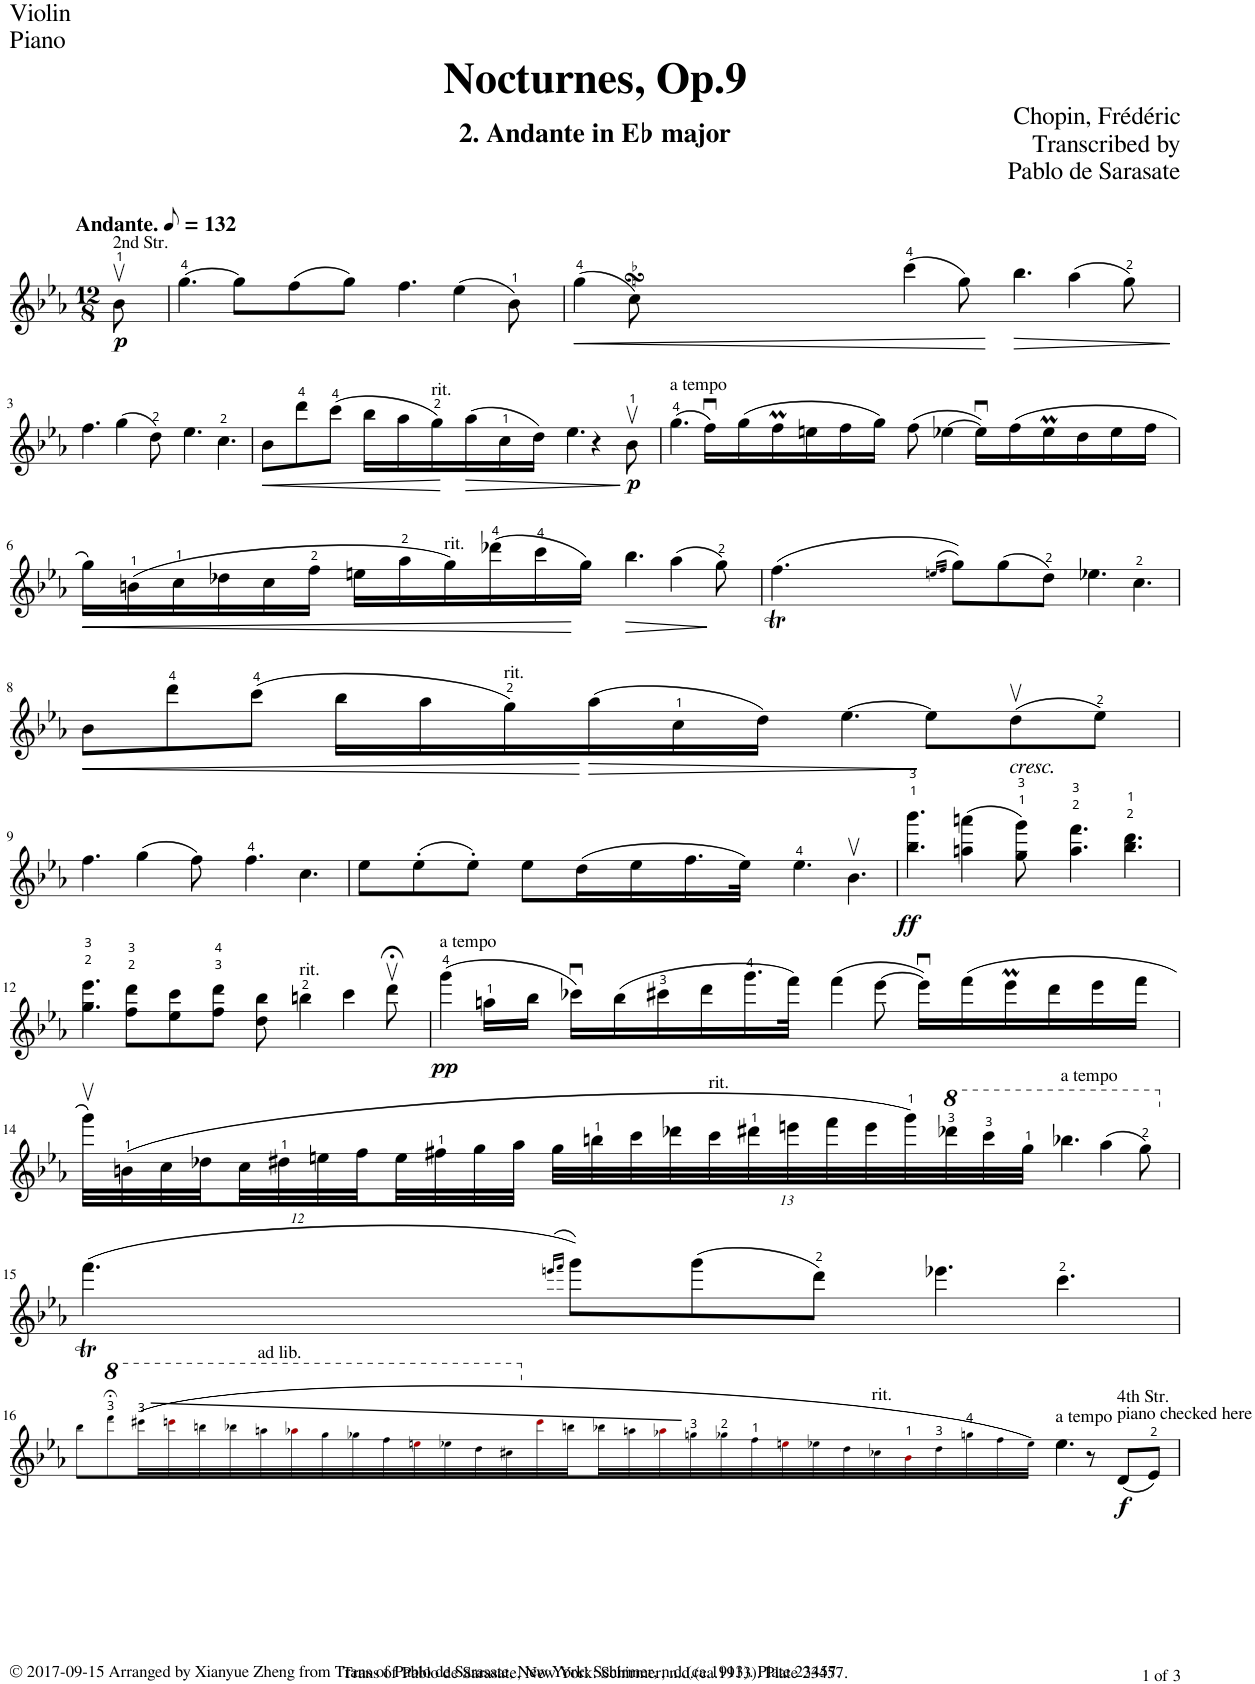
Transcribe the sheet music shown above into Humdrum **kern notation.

**kern	**dynam
*part1	*part1
*staff1	*staff1
*I"Violin	*
*I'Vln	*
*clefG2	*
*k[b-e-a-]	*
*M12/8	*
*MM66	*
=	=
!LO:TX:a:B:t=Andante.	!
!LO:TX:a:t=2nd Str.	!
!	!LO:DY:b
8b-v\	p
=1	=1
[4.gg\	.
8gg\L]	.
(8ff\	.
8gg\J)	.
4.ff\	.
(4ee-\	.
8b-\)	.
=2	=2
!	!LO:HP:b
*^	*
(4gg\	4ryy	<
8ccsSSS\)	16cc!LL	.
.	64dd-X!LL	.
.	64cc!	.
.	64bn!	.
.	64cc!JJJJ	.
(4ccc\	1ryy	.
8gg\)	.	[
!	!	!LO:HP:b
4.bb-\	.	>
(4aa-\	.	.
8gg\)	8ryy	.
*v	*v	*
.	]
!!LO:LB:g=z
=3	=3
4.ff\	.
(4gg\	.
8dd\)	.
4.ee-\	.
4.cc\	.
=4	=4
!	!LO:HP:b
8b-\L	<
8ddd\	.
(8ccc\J	.
16bb-\LL	.
16aa-\	.
!LO:TX:a:t=rit.	!
16gg\)	[
!	!LO:HP:b
(16aa-\	>
16cc\	.
16dd\JJ)	.
4.ee-\	]
4r	.
!	!LO:DY:b
8b-v\	p
=5	=5
!LO:TX:a:t=a tempo	!
(4.gg\	.
16ffu\LL)	.
(16gg\	.
16ffM\	.
16een\	.
16ff\	.
16gg\JJ)	.
(8ff\	.
[4ee-X\	.
16ee-u\LL])	.
(16ff\	.
16ee-M\	.
16dd\	.
16ee-\	.
16ff\JJ	.
!!LO:LB:g=z
=6	=6
!	!LO:HP:b
16gg\LL)	<
(16bn\	.
16cc\	.
16dd-X\	.
16cc\	.
16ff\JJ	.
16een\LL	.
16aa-\	.
!LO:TX:a:t=rit.	!
16gg\)	.
(16ddd-X\	.
16ccc\	.
16gg\JJ)	[
!	!LO:HP:b
4.bb-\	>
(4aa-\	.
8gg\)	]
=7	=7
*^	*
(4.ff\	(4ffT!	.
.	16ff!LL	.
.	(32ee!L	.
.	32ff!JJJ	.
(16qeen/LL	.	.
16qff/JJ	.	.
((8gg\L))	1ryy	.
(8gg\	.	.
8dd\J)	.	.
4.ee-X\	.	.
4.cc\	.	.
.	8ryy	.
!!LO:LB:g=z	!!
=8	=8	=8
!	!	!LO:HP:b
*v	*v	*
8b-\L	<
8ddd\	.
8ccc\J	.
16bb-\LL	.
16aa-\	.
!LO:TX:a:t=rit.	!
16gg\)	.
!	!LO:HP:n=1:b
(16aa-\	[ >
16cc\	.
16dd\JJ)	.
[4.ee-\	.
8ee-\L]	]
!LO:TX:b:i:t=cresc.	!
(8ddv\	.
8ee-\J)	.
!!LO:LB:g=z
=9	=9
4.ff\	.
(4gg\	.
8ff\)	.
4.ff\	.
4.cc\	.
=10	=10
8ee-\L	.
(8ee-'\	.
8ee-'\J)	.
8ee-\L	.
(16dd\L	.
16ee-\	.
16.ff\	.
32ee-\JJk)	.
4.ee-\	.
4.b-v\	.
=11	=11
!	!LO:DY:b
4.bb-\ 4.bbb-\	ff
(4aan\ 4aaan\	.
8gg\ 8ggg\)	.
4.aa\ 4.fff\	.
4.bb-\ 4.ddd\	.
!!LO:LB:g=z
=12	=12
4.gg\ 4.eee-\	.
8ff\ 8ddd\L	.
8ee-\ 8ccc\	.
8ff\ 8ddd\J	.
8dd\ 8bb-\	.
!LO:TX:a:t=rit.	!
4bbn\	.
4ccc\	.
8ddd;<v\	.
=13	=13
!LO:TX:a:t=a tempo	!
!	!LO:DY:b
(4ggg\	pp
16aan\LL	.
16bb-\JJ	.
16ccc-Xu\LL)	.
(16bb-\	.
16ccc#X\	.
16ddd\	.
16.ggg\	.
32fff\JJk)	.
(4fff\	.
[8eee-\	.
16eee-u\LL])	.
(16fff\	.
16eee-M\	.
16ddd\	.
16eee-\	.
16fff\JJ	.
!!LO:LB:g=z
=14	=14
32gggv\LLL)	.
(32bn\	.
32cc\	.
32dd-X\	.
32cc\	.
32dd#X\	.
32een\	.
32ff\	.
32ee\	.
32ff#X\	.
32gg\	.
32aa-\JJJ	.
*Xbrackettup	*
104%3gg\LLL	.
104%3bbn\	.
104%3ccc\	.
104%3ddd-X\	.
!LO:TX:a:t=rit.	!
104%3ccc\	.
104%3ddd#X\	.
104%3eeen\	.
104%3fff\	.
104%3eee\	.
104%3ggg\)	.
*8va	*
104%3dddd-X\	.
104%3cccc\	.
104%3ggg\JJJ	.
!LO:TX:a:t=a tempo	!
4.bbb-X\	.
(4aaa-\	.
8ggg\)	.
!!LO:LB:g=z
=15	=15
*X8va	*
*^	*
(4.fff\	(4fffT!	.
.	16fff!LL	.
.	32eee!L	.
.	32fff!JJJ	.
16qeeen/LL	.	.
16qfff/JJ	.	.
((8ggg\L))	1ryy	.
(8ggg\	.	.
8ddd\J)	.	.
4.eee-X\	.	.
4.ccc\	.	.
.	8ryy	.
*v	*v	*
!!LO:LB:g=z
=16	=16
8bb-!\L	.
*8va	*
8dddd;<!\	.
60cccc#X!\LL	.
60ccccn!i\	.
60bbbn!\	.
60bbb-X!\	.
!LO:TX:a:t=ad lib.	!
60aaan!\	.
60aaa-X!i\	.
60ggg!\	.
60ggg-X!\	.
60fff!\	.
60eeen!i\	.
60eee-X!\	.
60ddd!\	.
60ccc#X!\	.
*X8va	*
60ccc!i\	.
60bbn!\	.
60bb-X!\	.
60aan!\	.
60aa-X!i\	.
60ggn!\	.
60gg-X!\	.
60ff!\	.
60een!i\	.
60ee-X!\	.
60dd!\	.
!LO:TX:a:t=rit.	!
60cc-X!\	.
60b-!i\	.
60dd!\	.
60ggn!\	.
60ff!\	.
60ee-!\JJJ)	.
!LO:TX:a:t=a tempo	!
4.ee-\	.
8r	.
!LO:TX:a:t=piano checked here	!
!LO:TX:a:t=4th Str.	!
!	!LO:DY:b
(8d/L	f
8e-/J)	.
=	=
*-	*-
